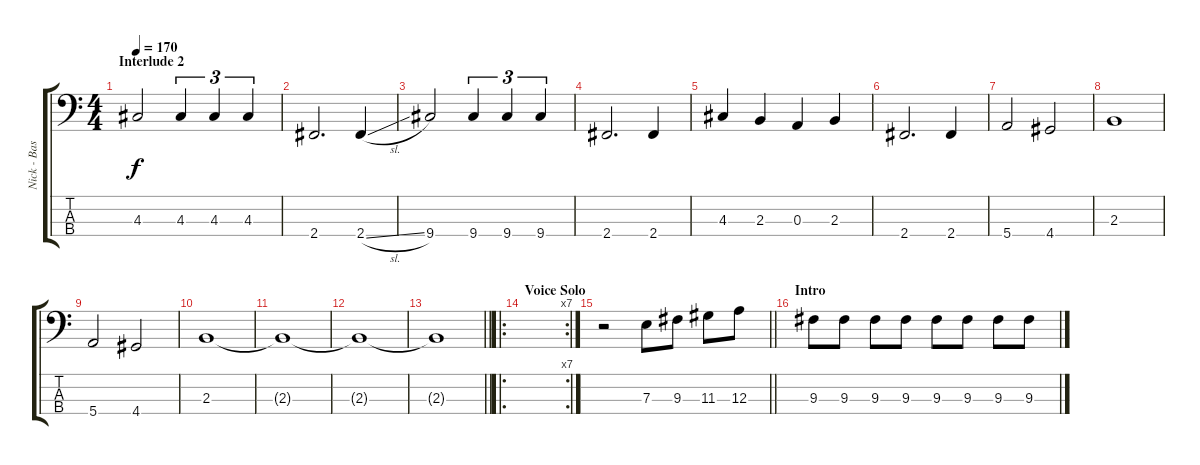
\track ("Nick - Bass" "Nick - Bas") {instrument electricbasspick}
\staff {score tabs}
\tuning (G2 D2 A1 E1) {hide}
\ts (4 4)
\section ("" "Interlude 2")
\tempo 170
\clef f4
\ks c
4.3.2{dy f} 4.3.4{tu (3 2)} 4.3.4{tu (3 2)} 4.3.4{tu (3 2)} |
2.4.2{d} 2.4{sl}.4 |
9.4.2 9.4.4{tu (3 2)} 9.4.4{tu (3 2)} 9.4.4{tu (3 2)} |
2.4.2{d} 2.4.4 |
4.3.4 2.3.4 0.3.4 2.3.4 |
2.4.2{d} 2.4.4 |
5.4.2 4.4.2 |
2.3.1 |
5.4.2 4.4.2 |
2.3.1 |
2.3{t}.1 |
2.3{t}.1{volume 0} |
\barLineRight lightlight
2.3{t}.1 |
\ro
\rc 7
\section ("" "Voice Solo")
|
\barLineRight lightlight
r.2{volume 14} 7.3.8 9.3.8 11.3.8 12.3.8 |
\section ("" "Intro")
9.3.8 9.3.8 9.3.8 9.3.8 9.3.8 9.3.8 9.3.8 9.3.8
